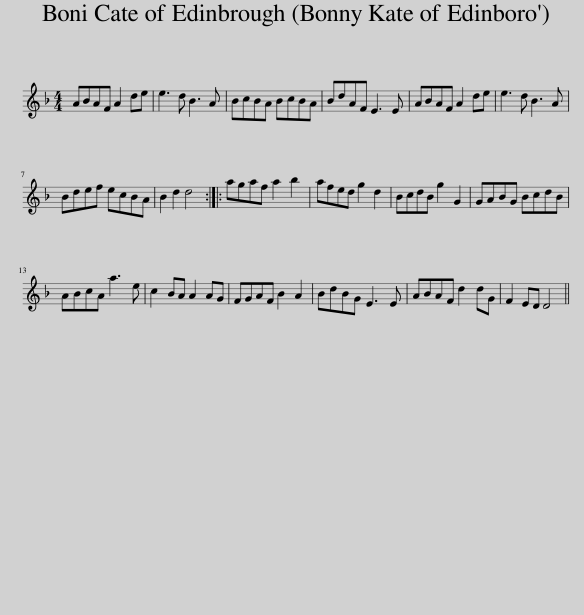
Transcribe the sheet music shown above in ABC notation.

X:1
L:1/8
M:4/4
I:linebreak $
K:Dmin
V:1 treble
V:1
 ABAF A2 de | e3 d B3 A | BcBA BcBA | BdAF E3 E | ABAF A2 de | %5
 e3 d B3 A |$ Bdef ecBA | B2 d2 d4 :: agaf a2 b2 | afed g2 d2 | %10
 BcdB g2 G2 | GABG BcdB |$ ABcA a3 e | c2 BA A2 AG | FGAF B2 A2 | %15
 BdBG E3 E | ABAF d2 dG | F2 ED D4 || %18
